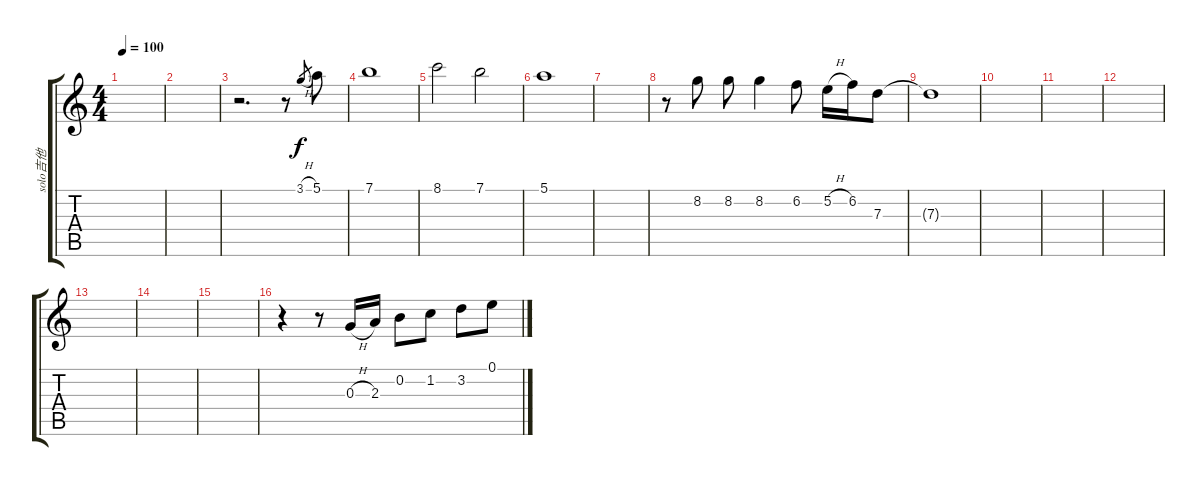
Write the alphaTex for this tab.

\track ("solo吉他" "solo吉他") {instrument acousticguitarsteel}
\staff {score tabs}
\tuning (E4 B3 G3 D3 A2 E2) {hide}
\ts (4 4)
\tempo 100
\clef g2
\ks c
|
|
r.2{d} r.8 3.1{h}.8{gr} 5.1.8 |
7.1.1 |
8.1.2 7.1.2 |
5.1.1 |
|
r.8 8.2.8 8.2.8 8.2.4 6.2.8 5.2{h}.16 6.2.16 7.3.8 |
7.3{t}.1 |
|
|
|
|
|
|
r.4 r.8 0.3{h}.16 2.3.16 0.2.8 1.2.8 3.2.8 0.1.8
